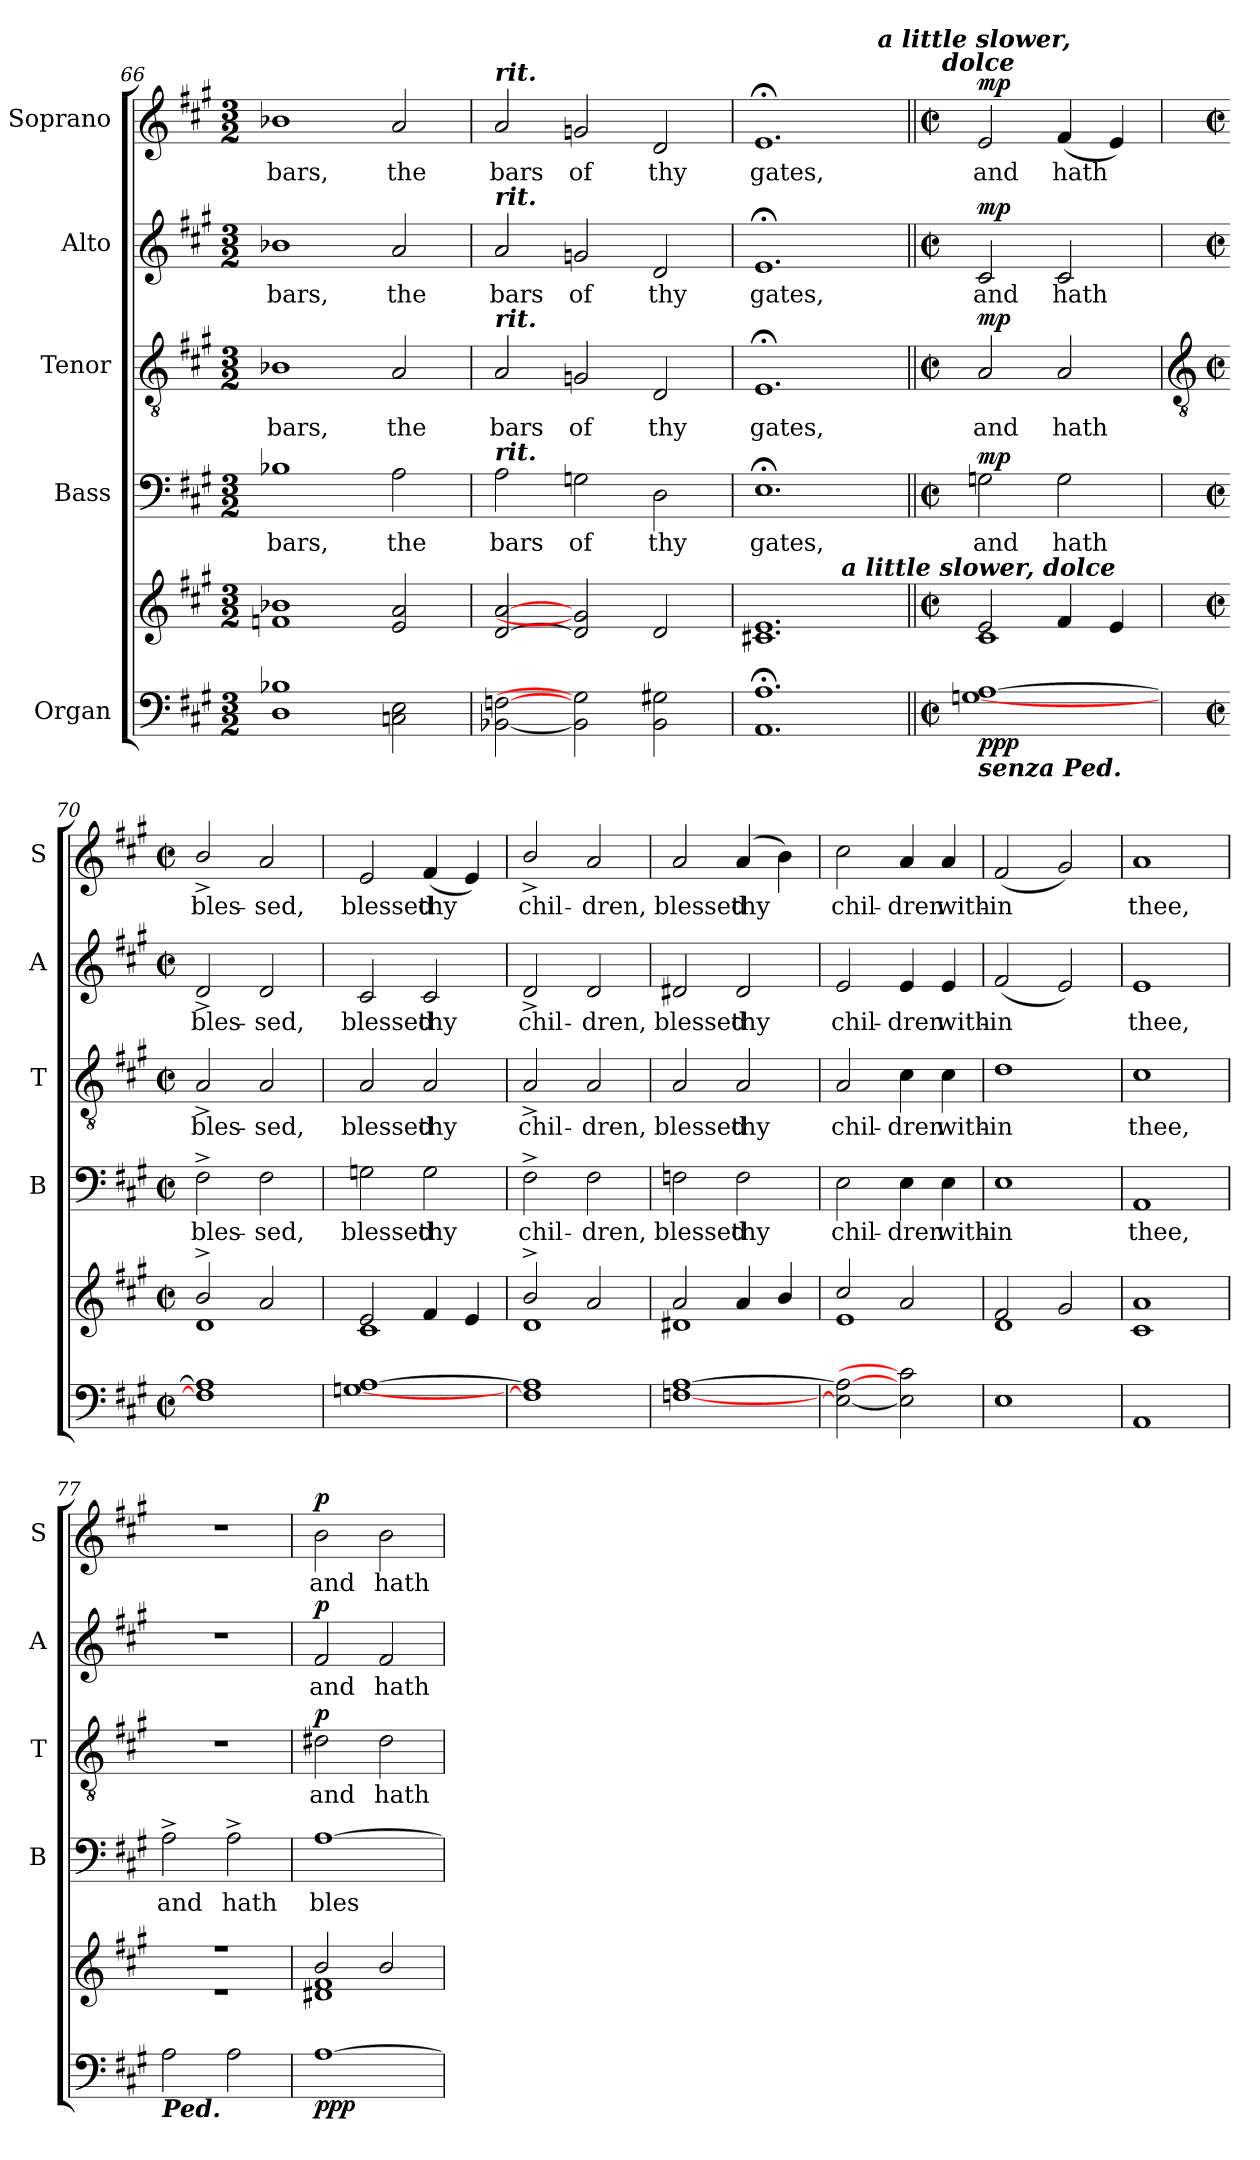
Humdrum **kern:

**kern	**kern	**dynam	**kern	**text	**dynam	**kern	**text	**dynam	**kern	**text	**dynam	**kern	**text	**dynam
*part5	*part5	*part5	*part4	*part4	*part4	*part3	*part3	*part3	*part2	*part2	*part2	*part1	*part1	*part1
*staff6	*staff5	*staff5/6	*staff4	*staff4	*staff4	*staff3	*staff3	*staff3	*staff2	*staff2	*staff2	*staff1	*staff1	*staff1
*I"Organ	*	*	*I"Bass	*	*	*I"Tenor	*	*	*I"Alto	*	*	*I"Soprano	*	*
*	*	*	*I'B	*	*	*I'T	*	*	*I'A	*	*	*I'S	*	*
*clefF4	*clefG2	*	*clefF4	*	*	*clefGv2	*	*	*clefG2	*	*	*clefG2	*	*
*k[f#c#g#]	*k[f#c#g#]	*	*k[f#c#g#]	*	*	*k[f#c#g#]	*	*	*k[f#c#g#]	*	*	*k[f#c#g#]	*	*
*A:	*A:	*	*A:	*	*	*A:	*	*	*A:	*	*	*A:	*	*
*M3/2	*M3/2	*	*M3/2	*	*	*M3/2	*	*	*M3/2	*	*	*M3/2	*	*
=66	=66	=66	=66	=66	=66	=66	=66	=66	=66	=66	=66	=66	=66	=66
*	*^	*	*	*	*	*	*	*	*	*	*	*	*	*
!	!	!	!	!	!LO:LY:b	!	!	!LO:LY:b	!	!	!LO:LY:b	!	!	!LO:LY:b	!
1D 1B-X	1fn 1b-X	1.ryy	.	1B-X	bars,	.	1B-X	bars,	.	1b-X	bars,	.	1b-X	bars,	.
!	!	!	!	!	!LO:LY:b	!	!	!LO:LY:b	!	!	!LO:LY:b	!	!	!LO:LY:b	!
2Cn 2E	2e 2a	.	.	2A	the	.	2A	the	.	2a	the	.	2a	the	.
=67	=67	=67	=67	=67	=67	=67	=67	=67	=67	=67	=67	=67	=67	=67	=67
!	!	!	!	!	!	!	!	!	!	!	!	!	!LO:TX:a:Bi:t=rit.	!	!
!	!	!	!	!	!	!	!	!	!	!LO:TX:a:Bi:t=rit.	!	!	!	!	!
!	!	!	!	!	!	!	!LO:TX:a:Bi:t=rit.	!	!	!	!	!	!	!	!
!	!	!	!	!LO:TX:a:Bi:t=rit.	!	!	!	!	!	!	!	!	!	!	!
!	!	!	!	!	!LO:LY:b	!	!	!LO:LY:b	!	!	!LO:LY:b	!	!	!LO:LY:b	!
[2BB-X [2Fn	[2d [2a	1.ryy	.	2A	bars	.	2A	bars	.	2a	bars	.	2a	bars	.
!	!	!	!	!	!LO:LY:b	!	!	!LO:LY:b	!	!	!LO:LY:b	!	!	!LO:LY:b	!
2BB-] 2G]	2d] 2g]	.	.	2Gn	of	.	2Gn	of	.	2gn	of	.	2gn	of	.
!	!	!	!	!	!LO:LY:b	!	!	!LO:LY:b	!	!	!LO:LY:b	!	!	!LO:LY:b	!
2BB- 2G#X	2d	.	.	2D	thy	.	2D	thy	.	2d	thy	.	2d	thy	.
=68	=68	=68	=68	=68	=68	=68	=68	=68	=68	=68	=68	=68	=68	=68	=68
!	!	!LO:N:vis=1	!	!	!LO:LY:b	!	!	!LO:LY:b	!	!	!LO:LY:b	!	!	!LO:LY:b	!
1.AA; 1.A;	1.c#X 1.e	1.ryy	.	1.E;<	gates,	.	1.E;<	gates,	.	1.e;<	gates,	.	1.e;<	gates,	.
=69||	=69||	=69||	=69||	=69||	=69||	=69||	=69||	=69||	=69||	=69||	=69||	=69||	=69||	=69||	=69||
*M2/2	*M2/2	*	*	*M2/2	*	*	*M2/2	*	*	*M2/2	*	*	*M2/2	*	*
*met(c|)	*met(c|)	*	*	*met(c|)	*	*	*met(c|)	*	*	*met(c|)	*	*	*met(c|)	*	*
!	!	!	!	!	!	!	!	!	!	!	!	!	!LO:TX:a:Bi:cj:t=a little slower, \ndolce	!	!
!	!LO:TX:a:Bi:cj:t=a little slower, dolce	!	!	!	!	!	!	!	!	!	!	!	!	!	!
!LO:TX:b:Bi:t=senza Ped.	!	!	!	!	!	!	!	!	!	!	!	!	!	!	!
!	!	!	!LO:DY:b=2	!	!LO:LY:b	!	!	!LO:LY:b	!	!	!LO:LY:b	!	!	!LO:LY:b	!
!	!	!	!LO:DY:n=1:b	!	!	!	!	!	!	!	!	!	!	!	!
!	!	!	!LO:DY:n=2:b	!	!	!LO:DY:b	!	!	!LO:DY:b	!	!	!LO:DY:b	!	!	!LO:DY:b
[1Gn [1A	2e	1c#\	p p p	2Gn	and	mp	2A	and	mp	2c#	and	mp	2e	and	mp
!	!	!	!	!	!LO:LY:b	!	!	!LO:LY:b	!	!	!LO:LY:b	!	!	!LO:LY:b	!
.	4f#	.	.	2G	hath	.	2A	hath	.	2c#	hath	.	(<4f#	hath	.
.	4e	.	.	.	.	.	.	.	.	.	.	.	4e)	.	.
!!LO:LB:g=z
=70	=70	=70	=70	=70	=70	=70	=70	=70	=70	=70	=70	=70	=70	=70	=70
*	*	*	*	*	*	*	*clefGv2	*	*	*	*	*	*	*	*
*M2/2	*M2/2	*	*	*M2/2	*	*	*M2/2	*	*	*M2/2	*	*	*M2/2	*	*
*met(c|)	*met(c|)	*	*	*met(c|)	*	*	*met(c|)	*	*	*met(c|)	*	*	*met(c|)	*	*
!	!	!	!	!	!LO:LY:b	!	!	!LO:LY:b	!	!	!LO:LY:b	!	!	!LO:LY:b	!
1F#] 1A]	2b^/	1d\	.	2F#^	bles-	.	2A^	bles-	.	2d^	bles-	.	2b^/	bles-	.
!	!	!	!	!	!LO:LY:b	!	!	!LO:LY:b	!	!	!LO:LY:b	!	!	!LO:LY:b	!
.	2a/	.	.	2F#	-sed,	.	2A	-sed,	.	2d	-sed,	.	2a	-sed,	.
=71	=71	=71	=71	=71	=71	=71	=71	=71	=71	=71	=71	=71	=71	=71	=71
!	!	!	!	!	!LO:LY:b	!	!	!LO:LY:b	!	!	!LO:LY:b	!	!	!LO:LY:b	!
[1Gn [1A	2e/	1c#\	.	2Gn	blessed	.	2A	blessed	.	2c#	blessed	.	2e	blessed	.
!	!	!	!	!	!LO:LY:b	!	!	!LO:LY:b	!	!	!LO:LY:b	!	!	!LO:LY:b	!
.	4f#/	.	.	2G	thy	.	2A	thy	.	2c#	thy	.	(<4f#	thy	.
.	4e/	.	.	.	.	.	.	.	.	.	.	.	4e)	.	.
=72	=72	=72	=72	=72	=72	=72	=72	=72	=72	=72	=72	=72	=72	=72	=72
!	!	!	!	!	!LO:LY:b	!	!	!LO:LY:b	!	!	!LO:LY:b	!	!	!LO:LY:b	!
1F#] 1A]	2b^/	1d\	.	2F#^	chil-	.	2A^	chil-	.	2d^	chil-	.	2b^/	chil-	.
!	!	!	!	!	!LO:LY:b	!	!	!LO:LY:b	!	!	!LO:LY:b	!	!	!LO:LY:b	!
.	2a/	.	.	2F#	-dren,	.	2A	-dren,	.	2d	-dren,	.	2a	-dren,	.
=73	=73	=73	=73	=73	=73	=73	=73	=73	=73	=73	=73	=73	=73	=73	=73
!	!	!	!	!	!LO:LY:b	!	!	!LO:LY:b	!	!	!LO:LY:b	!	!	!LO:LY:b	!
[1Fn [1A	2a/	1d#X\	.	2Fn	blessed	.	2A	blessed	.	2d#X	blessed	.	2a	blessed	.
!	!	!	!	!	!LO:LY:b	!	!	!LO:LY:b	!	!	!LO:LY:b	!	!	!LO:LY:b	!
.	4a/	.	.	2F	thy	.	2A	thy	.	2d#	thy	.	(<4a	thy	.
.	4b/	.	.	.	.	.	.	.	.	.	.	.	4b)	.	.
=74	=74	=74	=74	=74	=74	=74	=74	=74	=74	=74	=74	=74	=74	=74	=74
!	!	!	!	!	!LO:LY:b	!	!	!LO:LY:b	!	!	!LO:LY:b	!	!	!LO:LY:b	!
2E_ 2A_	2cc#/	1e\	.	2E	chil-	.	2A	chil-	.	2e	chil-	.	2cc#	chil-	.
!	!	!	!	!	!LO:LY:b	!	!	!LO:LY:b	!	!	!LO:LY:b	!	!	!LO:LY:b	!
2E] 2c#]	2a/	.	.	4E	-dren	.	4c#	-dren	.	4e	-dren	.	4a	-dren	.
!	!	!	!	!	!LO:LY:b	!	!	!LO:LY:b	!	!	!LO:LY:b	!	!	!LO:LY:b	!
.	.	.	.	4E	with-	.	4c#	with-	.	4e	with-	.	4a	with-	.
=75	=75	=75	=75	=75	=75	=75	=75	=75	=75	=75	=75	=75	=75	=75	=75
!	!	!	!	!	!LO:LY:b	!	!	!LO:LY:b	!	!	!LO:LY:b	!	!	!LO:LY:b	!
1E	2f#/	1d\	.	1E	-in	.	1d	-in	.	(<2f#	-in	.	(<2f#	-in	.
.	2g#/	.	.	.	.	.	.	.	.	2e)	.	.	2g#)	.	.
=76	=76	=76	=76	=76	=76	=76	=76	=76	=76	=76	=76	=76	=76	=76	=76
!	!	!	!	!	!LO:LY:b	!	!	!LO:LY:b	!	!	!LO:LY:b	!	!	!LO:LY:b	!
1AA	1a/	1c#\	.	1AA	thee,	.	1c#	thee,	.	1e	thee,	.	1a	thee,	.
=77	=77	=77	=77	=77	=77	=77	=77	=77	=77	=77	=77	=77	=77	=77	=77
!LO:TX:b:Bi:t=Ped.	!	!	!	!	!	!	!	!	!	!	!	!	!	!	!
!	!	!	!	!	!LO:LY:b	!	!	!	!	!	!	!	!	!	!
2A	1r	1r	.	2A^	and	.	1r	.	.	1r	.	.	1r	.	.
!	!	!	!	!	!LO:LY:b	!	!	!	!	!	!	!	!	!	!
2A	.	.	.	2A^	hath	.	.	.	.	.	.	.	.	.	.
=78	=78	=78	=78	=78	=78	=78	=78	=78	=78	=78	=78	=78	=78	=78	=78
!	!	!	!LO:DY:b=2	!	!LO:LY:b	!	!	!LO:LY:b	!	!	!LO:LY:b	!	!	!LO:LY:b	!
!	!	!	!LO:DY:n=1:b	!	!	!	!	!	!	!	!	!	!	!	!
!	!	!	!LO:DY:n=2:b	!	!	!	!	!	!LO:DY:b	!	!	!LO:DY:b	!	!	!LO:DY:b
[1A	2b/	1d#X\ 1f#\	p p p	[1A	bles-	.	2d#X	and	p	2f#	and	p	2b	and	p
!	!	!	!	!	!	!	!	!LO:LY:b	!	!	!LO:LY:b	!	!	!LO:LY:b	!
.	2b/	.	.	.	.	.	2d#	hath	.	2f#	hath	.	2b	hath	.
*	*v	*v	*	*	*	*	*	*	*	*	*	*	*	*	*
=	=	=	=	=	=	=	=	=	=	=	=	=	=	=
*-	*-	*-	*-	*-	*-	*-	*-	*-	*-	*-	*-	*-	*-	*-
